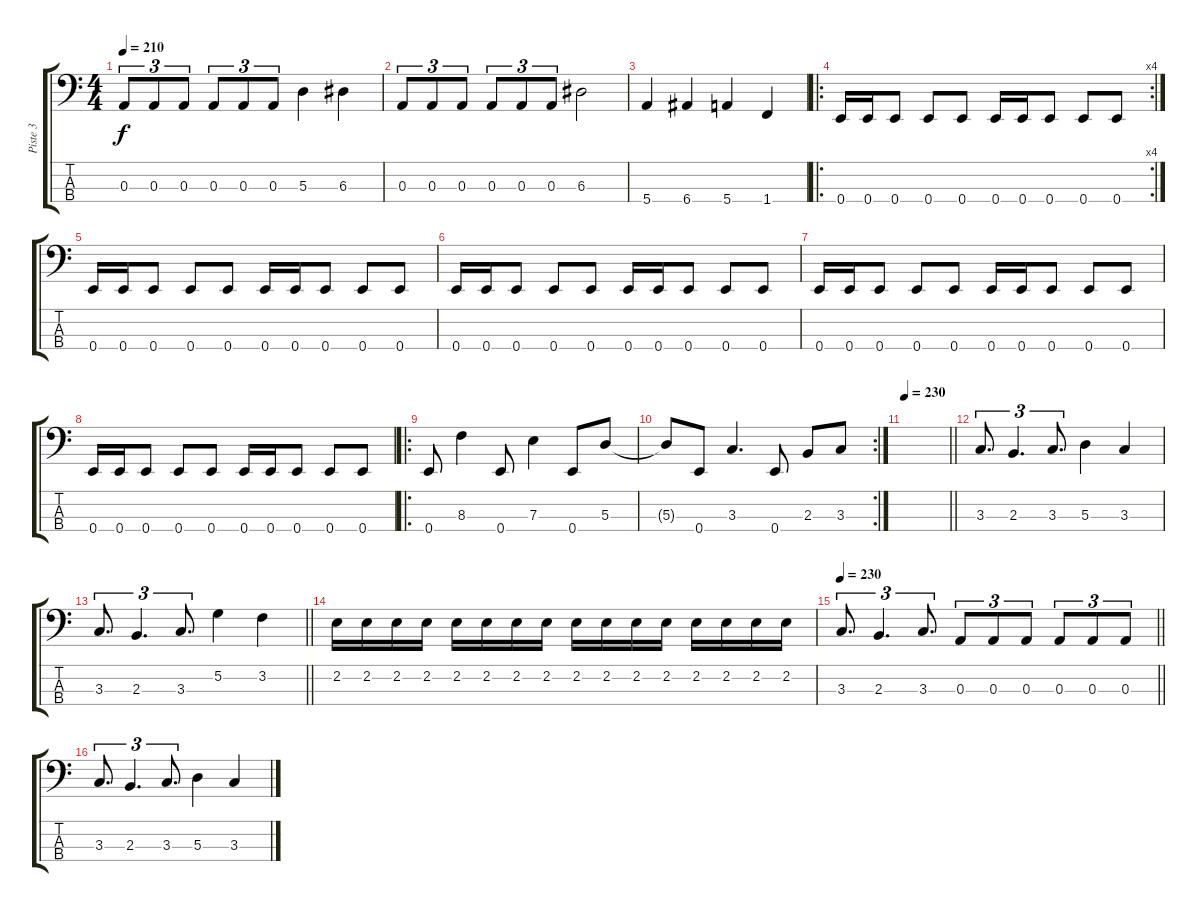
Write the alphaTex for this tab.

\track ("Piste 3" "Piste 3") {instrument electricbasspick}
\staff {score tabs}
\tuning (G2 D2 A1 E1) {hide}
\ts (4 4)
\tempo 210
\clef f4
\ks c
0.3.8{tu (3 2) dy f} 0.3.8{tu (3 2)} 0.3.8{tu (3 2)} 0.3.8{tu (3 2)} 0.3.8{tu (3 2)} 0.3.8{tu (3 2)} 5.3.4 6.3.4 |
0.3.8{tu (3 2)} 0.3.8{tu (3 2)} 0.3.8{tu (3 2)} 0.3.8{tu (3 2)} 0.3.8{tu (3 2)} 0.3.8{tu (3 2)} 6.3.2 |
5.4.4 6.4.4 5.4.4 1.4.4 |
\ro
\rc 4
0.4.16 0.4.16 0.4.8 0.4.8 0.4.8 0.4.16 0.4.16 0.4.8 0.4.8 0.4.8 |
0.4.16 0.4.16 0.4.8 0.4.8 0.4.8 0.4.16 0.4.16 0.4.8 0.4.8 0.4.8 |
0.4.16 0.4.16 0.4.8 0.4.8 0.4.8 0.4.16 0.4.16 0.4.8 0.4.8 0.4.8 |
0.4.16 0.4.16 0.4.8 0.4.8 0.4.8 0.4.16 0.4.16 0.4.8 0.4.8 0.4.8 |
0.4.16 0.4.16 0.4.8 0.4.8 0.4.8 0.4.16 0.4.16 0.4.8 0.4.8 0.4.8 |
\ro
0.4.8 8.3.4 0.4.8 7.3.4 0.4.8 5.3.8 |
\rc 2
5.3{t}.8 0.4.8 3.3.4{d} 0.4.8 2.3.8 3.3.8 |
\tempo 230
\barLineRight lightlight
|
3.3.8{d tu (3 2)} 2.3.4{d tu (3 2)} 3.3.8{d tu (3 2)} 5.3.4 3.3.4 |
\barLineRight lightlight
3.3.8{d tu (3 2)} 2.3.4{d tu (3 2)} 3.3.8{d tu (3 2)} 5.2.4 3.2.4 |
2.2.16 2.2.16 2.2.16 2.2.16 2.2.16 2.2.16 2.2.16 2.2.16 2.2.16 2.2.16 2.2.16 2.2.16 2.2.16 2.2.16 2.2.16 2.2.16 |
\tempo 230
\barLineRight lightlight
3.3.8{d tu (3 2)} 2.3.4{d tu (3 2)} 3.3.8{d tu (3 2)} 0.3.8{tu (3 2)} 0.3.8{tu (3 2)} 0.3.8{tu (3 2)} 0.3.8{tu (3 2)} 0.3.8{tu (3 2)} 0.3.8{tu (3 2)} |
3.3.8{d tu (3 2)} 2.3.4{d tu (3 2)} 3.3.8{d tu (3 2)} 5.3.4 3.3.4
